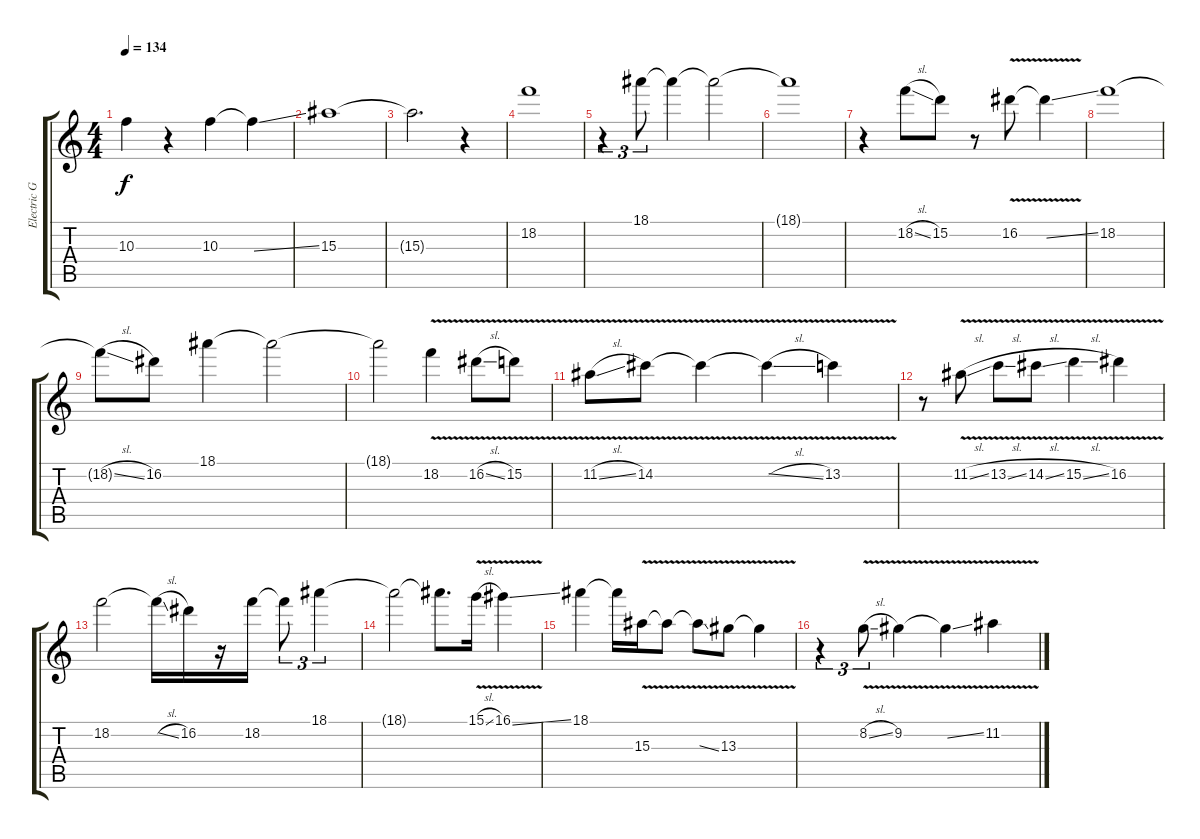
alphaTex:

\track ("Electric Guitar" "Electric G") {instrument electricguitarmuted}
\staff {score tabs}
\tuning (E4 B3 G3 D3 A2 E2) {hide}
\ts (4 4)
\tempo 134
\clef g2
\ks c
10.3{t}.4{dy f} r.4 10.3.4 10.3{ss t}.4 |
15.3.1 |
15.3{t}.2{d} r.4 |
18.2.1 |
r.4{tu (3 2)} 18.1.8{tu (3 2)} 18.1{t}.4 18.1{t}.2 |
18.1{t}.1 |
r.4 18.2{sl}.8 15.2.8 r.8 16.2{v}.8 16.2{ss t}.4 |
18.2.1 |
18.2{sl t}.8 16.2.8 18.1.4 18.1{t}.2 |
18.1{t}.2 18.2{v}.4 16.2{v sl}.8 15.2{v}.8 |
11.2{v sl}.8 14.2{v}.8 14.2{t}.4 14.2{v sl t}.4 13.2{v}.4 |
r.8 11.2{v sl}.8 13.2{v sl}.8 14.2{v sl}.8 15.2{v sl}.4 16.2{v}.4 |
18.2.2 18.2{sl t}.16 16.2.16 r.16 18.2.16 18.2{t}.8{tu (3 2)} 18.1.4{tu (3 2)} |
18.1{t}.2 18.1{t}.8{d} 15.1{v sl}.16 16.1{v ss}.4 |
18.1.4 18.1{t}.16 15.3{v}.16 15.3{t}.8 15.3{v ss t}.8 13.3{v}.8 13.3{t}.4 |
r.4{tu (3 2)} 8.2{v sl}.8{tu (3 2)} 9.2{v}.4 9.2{v ss t}.4 11.2{v sl}.4
